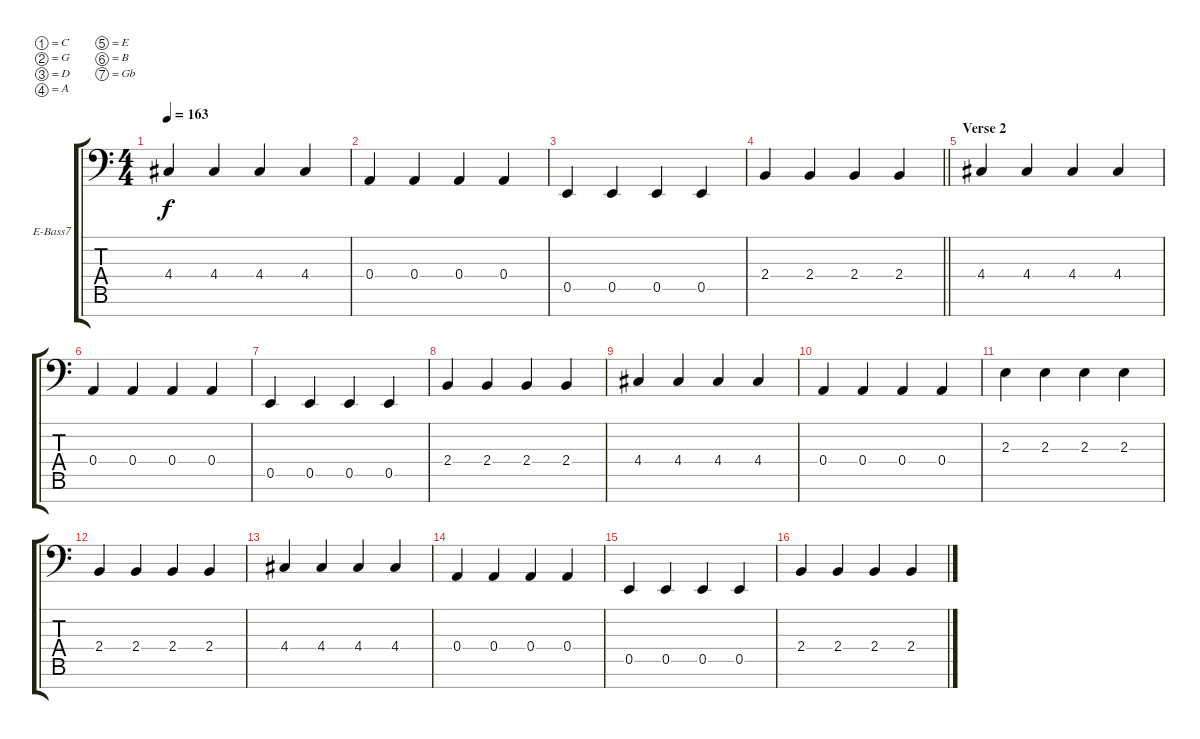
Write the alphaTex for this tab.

\bracketExtendMode groupsimilarinstruments
\firstSystemTrackNameOrientation horizontal
\otherSystemsTrackNameOrientation horizontal
\track ("Electric Bass" "E-Bass7") {instrument electricbassfinger}
\staff {score tabs}
\tuning (C3 G2 D2 A1 E1 B0 Gb0)
\ts (4 4)
\tempo 163
\clef f4
\scale
0.333333
\ks c
4.4.4{dy f} 4.4.4 4.4.4 4.4.4 |
\scale
0.333333 0.4.4 0.4.4 0.4.4 0.4.4 |
\scale
0.333333 0.5.4 0.5.4 0.5.4 0.5.4 |
\scale
0.333333
\barLineRight lightlight
2.4.4 2.4.4 2.4.4 2.4.4 |
\section ("" "Verse 2")
\scale
0.333333 4.4.4 4.4.4 4.4.4 4.4.4 |
\scale
0.333333 0.4.4 0.4.4 0.4.4 0.4.4 |
\scale
0.333333 0.5.4 0.5.4 0.5.4 0.5.4 |
\scale
0.333333 2.4.4 2.4.4 2.4.4 2.4.4 |
\scale
0.333333 4.4.4 4.4.4 4.4.4 4.4.4 |
\scale
0.333333 0.4.4 0.4.4 0.4.4 0.4.4 |
\scale
0.333333 2.3.4 2.3.4 2.3.4 2.3.4 |
\scale
0.333333 2.4.4 2.4.4 2.4.4 2.4.4 |
\scale
0.333333 4.4.4 4.4.4 4.4.4 4.4.4 |
\scale
0.333333 0.4.4 0.4.4 0.4.4 0.4.4 |
\scale
0.333333 0.5.4 0.5.4 0.5.4 0.5.4 |
\scale
0.333333 2.4.4 2.4.4 2.4.4 2.4.4
